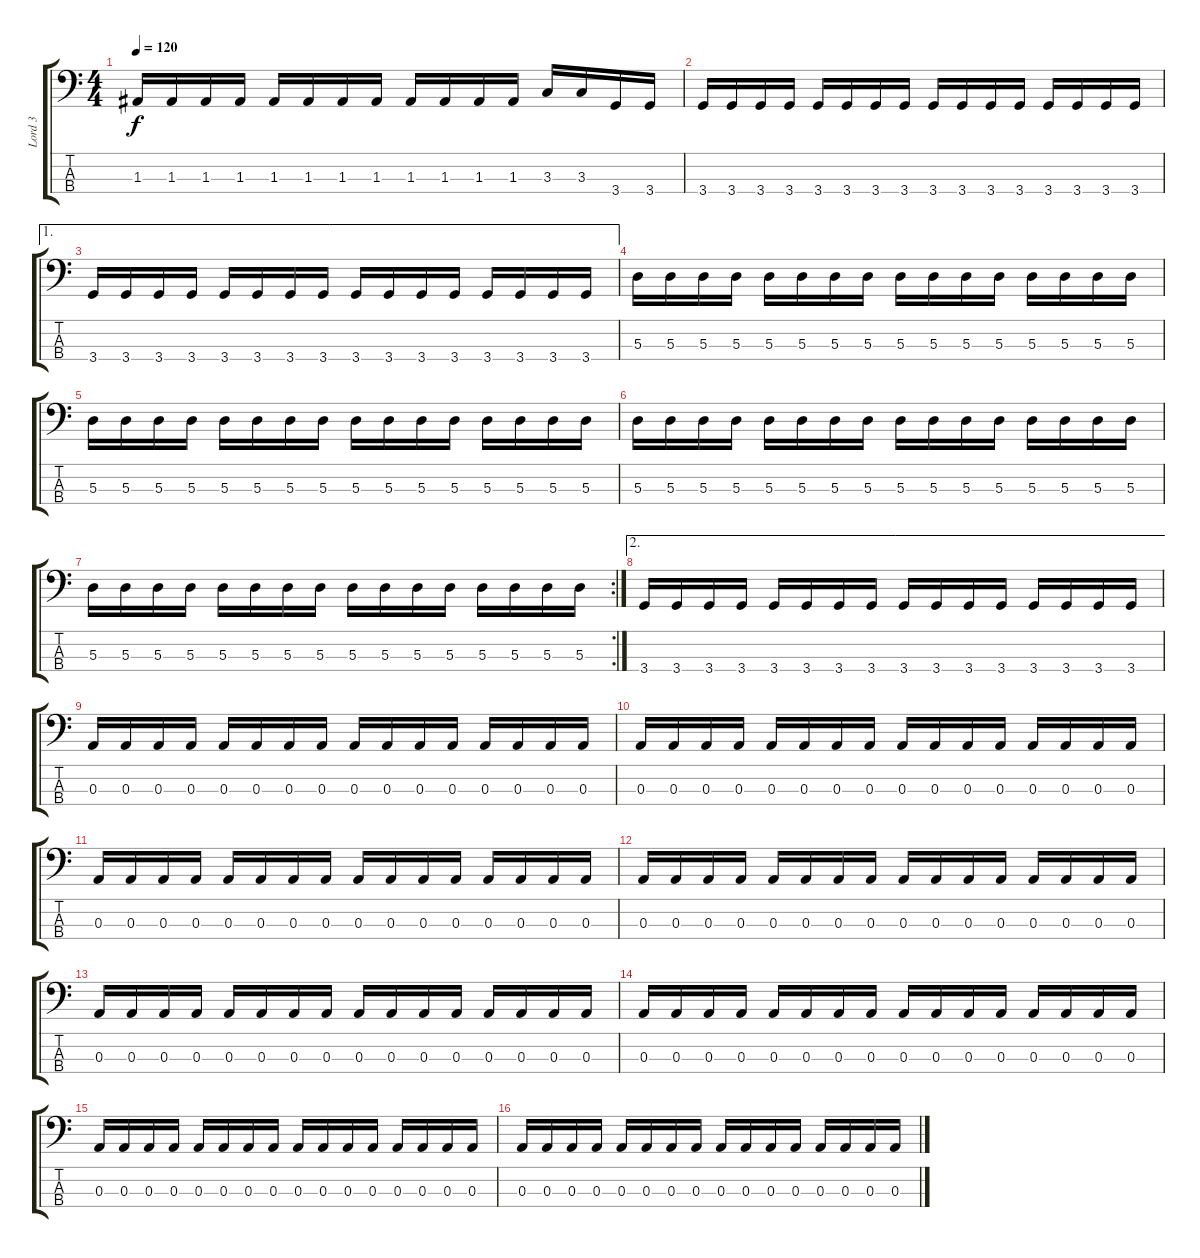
\track ("Lord 3" "Lord 3") {instrument synthbass1}
\staff {score tabs}
\tuning (G2 D2 A1 E1) {hide}
\ts (4 4)
\tempo 120
\clef f4
\ks c
1.3.16{dy f} 1.3.16 1.3.16 1.3.16 1.3.16 1.3.16 1.3.16 1.3.16 1.3.16 1.3.16 1.3.16 1.3.16 3.3.16 3.3.16 3.4.16 3.4.16 |
3.4.16 3.4.16 3.4.16 3.4.16 3.4.16 3.4.16 3.4.16 3.4.16 3.4.16 3.4.16 3.4.16 3.4.16 3.4.16 3.4.16 3.4.16 3.4.16 |
\ae 1
3.4.16 3.4.16 3.4.16 3.4.16 3.4.16 3.4.16 3.4.16 3.4.16 3.4.16 3.4.16 3.4.16 3.4.16 3.4.16 3.4.16 3.4.16 3.4.16 |
5.3.16 5.3.16 5.3.16 5.3.16 5.3.16 5.3.16 5.3.16 5.3.16 5.3.16 5.3.16 5.3.16 5.3.16 5.3.16 5.3.16 5.3.16 5.3.16 |
5.3.16 5.3.16 5.3.16 5.3.16 5.3.16 5.3.16 5.3.16 5.3.16 5.3.16 5.3.16 5.3.16 5.3.16 5.3.16 5.3.16 5.3.16 5.3.16 |
5.3.16 5.3.16 5.3.16 5.3.16 5.3.16 5.3.16 5.3.16 5.3.16 5.3.16 5.3.16 5.3.16 5.3.16 5.3.16 5.3.16 5.3.16 5.3.16 |
\rc 2
5.3.16 5.3.16 5.3.16 5.3.16 5.3.16 5.3.16 5.3.16 5.3.16 5.3.16 5.3.16 5.3.16 5.3.16 5.3.16 5.3.16 5.3.16 5.3.16 |
\ae 2
3.4.16 3.4.16 3.4.16 3.4.16 3.4.16 3.4.16 3.4.16 3.4.16 3.4.16 3.4.16 3.4.16 3.4.16 3.4.16 3.4.16 3.4.16 3.4.16 |
0.3.16 0.3.16 0.3.16 0.3.16 0.3.16 0.3.16 0.3.16 0.3.16 0.3.16 0.3.16 0.3.16 0.3.16 0.3.16 0.3.16 0.3.16 0.3.16 |
0.3.16 0.3.16 0.3.16 0.3.16 0.3.16 0.3.16 0.3.16 0.3.16 0.3.16 0.3.16 0.3.16 0.3.16 0.3.16 0.3.16 0.3.16 0.3.16 |
0.3.16 0.3.16 0.3.16 0.3.16 0.3.16 0.3.16 0.3.16 0.3.16 0.3.16 0.3.16 0.3.16 0.3.16 0.3.16 0.3.16 0.3.16 0.3.16 |
0.3.16 0.3.16 0.3.16 0.3.16 0.3.16 0.3.16 0.3.16 0.3.16 0.3.16 0.3.16 0.3.16 0.3.16 0.3.16 0.3.16 0.3.16 0.3.16 |
0.3.16 0.3.16 0.3.16 0.3.16 0.3.16 0.3.16 0.3.16 0.3.16 0.3.16 0.3.16 0.3.16 0.3.16 0.3.16 0.3.16 0.3.16 0.3.16 |
0.3.16 0.3.16 0.3.16 0.3.16 0.3.16 0.3.16 0.3.16 0.3.16 0.3.16 0.3.16 0.3.16 0.3.16 0.3.16 0.3.16 0.3.16 0.3.16 |
0.3.16 0.3.16 0.3.16 0.3.16 0.3.16 0.3.16 0.3.16 0.3.16 0.3.16 0.3.16 0.3.16 0.3.16 0.3.16 0.3.16 0.3.16 0.3.16 |
0.3.16 0.3.16 0.3.16 0.3.16 0.3.16 0.3.16 0.3.16 0.3.16 0.3.16 0.3.16 0.3.16 0.3.16 0.3.16 0.3.16 0.3.16 0.3.16
